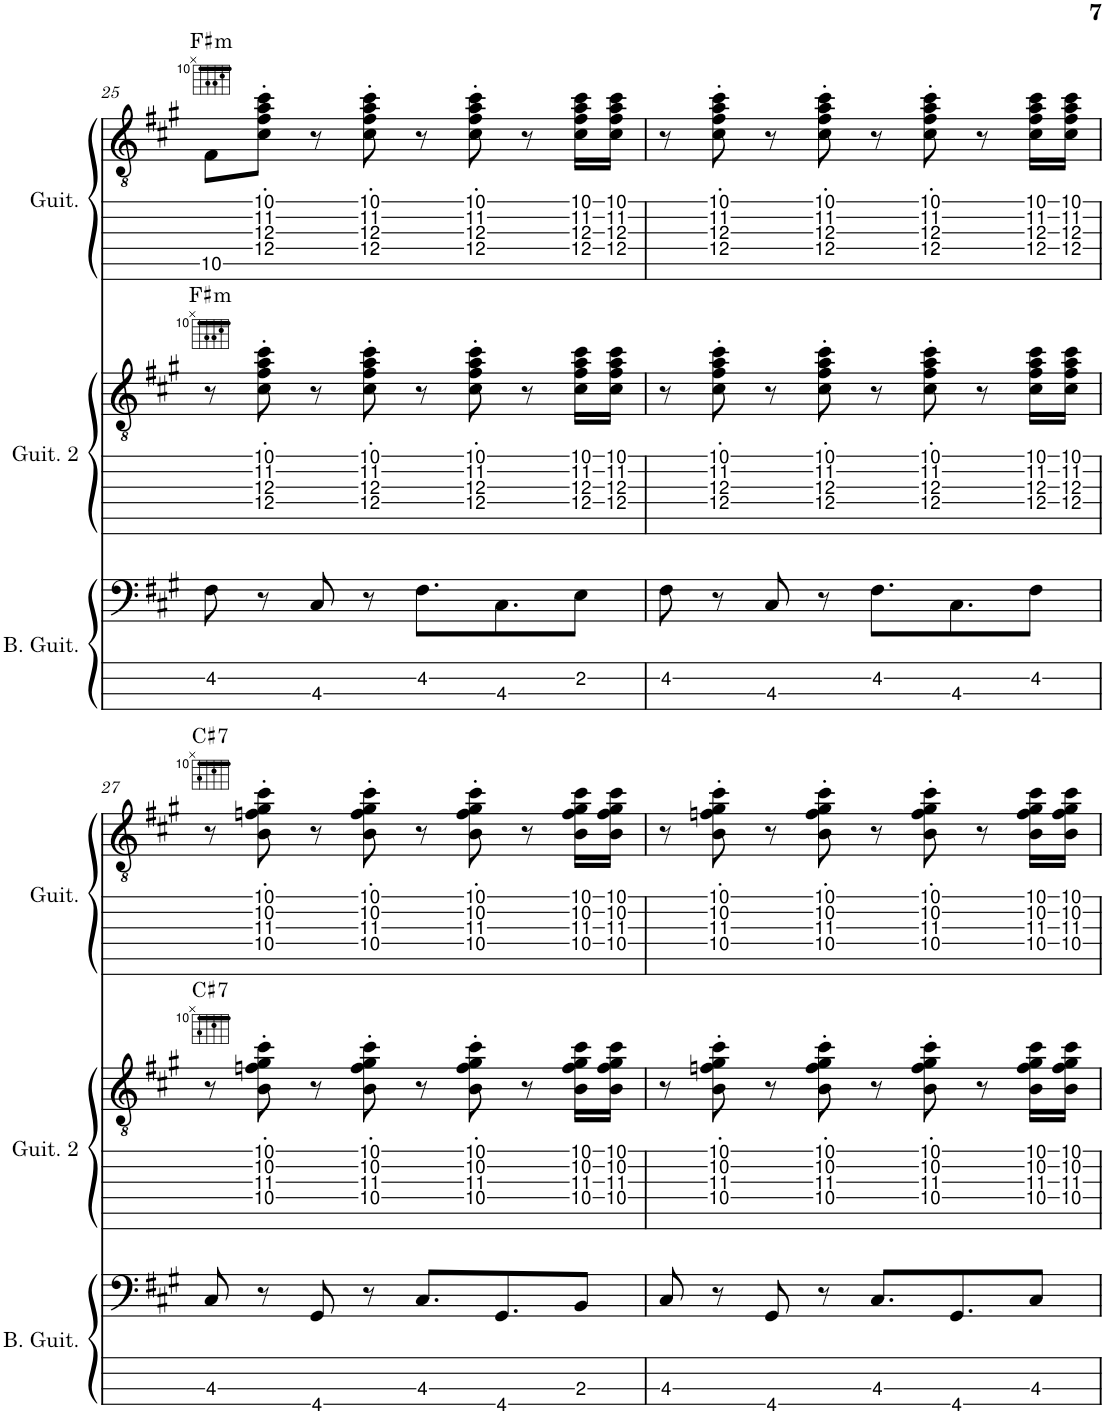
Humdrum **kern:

**kern	**kern	**kern	**kern	**harte	**kern	**kern	**harte
*part3	*part3	*part2	*part2	*part2	*part1	*part1	*part1
*staff6	*staff5	*staff4	*staff3	*	*staff2	*staff1	*
*I"Bass Guitar	*	*I"Guitar (rythm)	*	*	*I"Guitar (solo)	*	*
*I'B. Guit.	*	*I'Guit. 2	*	*	*I'Guit.	*	*
!!LO:PB:g=z
*	*clefF4	*	*clefGv2	*	*	*clefGv2	*
*Trd7c12	*Trd7c12	*	*	*	*	*	*
*k[f#c#g#]	*k[f#c#g#]	*k[f#c#g#]	*k[f#c#g#]	*	*k[f#c#g#]	*k[f#c#g#]	*
*M4/4	*M4/4	*M4/4	*M4/4	*	*M4/4	*M4/4	*
=25	=25	=25	=25	=25	=25	=25	=25
!	!	!	!	!LO:H:kt=m	!	!	!LO:H:kt=m
8F#	8F#\	8r	8r	F#:min	8F#L	8F#\L	F#:min
8r	8r	8c#' 8f#' 8a' 8cc#'	8c#\' 8f#\' 8a\' 8cc#\'	.	8c#'\ 8f#'\ 8a'\ 8cc#'\J	8c#\' 8f#\' 8a\' 8cc#\'J	.
8C#	8C#/	8r	8r	.	8r	8r	.
8r	8r	8c#' 8f#' 8a' 8cc#'	8c#\' 8f#\' 8a\' 8cc#\'	.	8c#' 8f#' 8a' 8cc#'	8c#\' 8f#\' 8a\' 8cc#\'	.
8.F#L	8.F#\L	8r	8r	.	8r	8r	.
.	.	8c#' 8f#' 8a' 8cc#'	8c#\' 8f#\' 8a\' 8cc#\'	.	8c#' 8f#' 8a' 8cc#'	8c#\' 8f#\' 8a\' 8cc#\'	.
8.C#J	8.C#\	.	.	.	.	.	.
.	.	8r	8r	.	8r	8r	.
8EJ	8E\J	16c#\ 16f#\ 16a\ 16cc#\LL	16c#\ 16f#\ 16a\ 16cc#\LL	.	16c#\ 16f#\ 16a\ 16cc#\LL	16c#\ 16f#\ 16a\ 16cc#\LL	.
.	.	16c#\ 16f#\ 16a\ 16cc#\JJ	16c#\ 16f#\ 16a\ 16cc#\JJ	.	16c#\ 16f#\ 16a\ 16cc#\JJ	16c#\ 16f#\ 16a\ 16cc#\JJ	.
=26	=26	=26	=26	=26	=26	=26	=26
8F#	8F#\	8r	8r	.	8r	8r	.
8r	8r	8c#' 8f#' 8a' 8cc#'	8c#\' 8f#\' 8a\' 8cc#\'	.	8c#' 8f#' 8a' 8cc#'	8c#\' 8f#\' 8a\' 8cc#\'	.
8C#	8C#/	8r	8r	.	8r	8r	.
8r	8r	8c#' 8f#' 8a' 8cc#'	8c#\' 8f#\' 8a\' 8cc#\'	.	8c#' 8f#' 8a' 8cc#'	8c#\' 8f#\' 8a\' 8cc#\'	.
8.F#L	8.F#\L	8r	8r	.	8r	8r	.
.	.	8c#' 8f#' 8a' 8cc#'	8c#\' 8f#\' 8a\' 8cc#\'	.	8c#' 8f#' 8a' 8cc#'	8c#\' 8f#\' 8a\' 8cc#\'	.
8.C#J	8.C#\	.	.	.	.	.	.
.	.	8r	8r	.	8r	8r	.
8F#J	8F#\J	16c#\ 16f#\ 16a\ 16cc#\LL	16c#\ 16f#\ 16a\ 16cc#\LL	.	16c#\ 16f#\ 16a\ 16cc#\LL	16c#\ 16f#\ 16a\ 16cc#\LL	.
.	.	16c#\ 16f#\ 16a\ 16cc#\JJ	16c#\ 16f#\ 16a\ 16cc#\JJ	.	16c#\ 16f#\ 16a\ 16cc#\JJ	16c#\ 16f#\ 16a\ 16cc#\JJ	.
!!LO:LB:g=z
=27	=27	=27	=27	=27	=27	=27	=27
!	!	!	!	!LO:H:kt=7	!	!	!LO:H:kt=7
8C#	8C#/	8r	8r	C#:7	8r	8r	C#:7
8r	8r	8B' 8fn' 8g#' 8cc#'	8B\' 8fn\' 8g#\' 8cc#\'	.	8B' 8f' 8g#' 8cc#'	8B\' 8fn\' 8g#\' 8cc#\'	.
8GG#	8GG#/	8r	8r	.	8r	8r	.
8r	8r	8B' 8f' 8g#' 8cc#'	8B\' 8f\' 8g#\' 8cc#\'	.	8B' 8fn' 8g#' 8cc#'	8B\' 8f\' 8g#\' 8cc#\'	.
8.C#L	8.C#/L	8r	8r	.	8r	8r	.
.	.	8B' 8f' 8g#' 8cc#'	8B\' 8f\' 8g#\' 8cc#\'	.	8B' 8fn' 8g#' 8cc#'	8B\' 8f\' 8g#\' 8cc#\'	.
8.GG#J	8.GG#/	.	.	.	.	.	.
.	.	8r	8r	.	8r	8r	.
8BBJ	8BB/J	16B\ 16f\ 16g#\ 16cc#\LL	16B\ 16f\ 16g#\ 16cc#\LL	.	16B\ 16fn\ 16g#\ 16cc#\LL	16B\ 16f\ 16g#\ 16cc#\LL	.
.	.	16B\ 16f\ 16g#\ 16cc#\JJ	16B\ 16f\ 16g#\ 16cc#\JJ	.	16B\ 16f\ 16g#\ 16cc#\JJ	16B\ 16f\ 16g#\ 16cc#\JJ	.
=28	=28	=28	=28	=28	=28	=28	=28
8C#	8C#/	8r	8r	.	8r	8r	.
8r	8r	8B' 8fn' 8g#' 8cc#'	8B\' 8fn\' 8g#\' 8cc#\'	.	8B' 8f' 8g#' 8cc#'	8B\' 8fn\' 8g#\' 8cc#\'	.
8GG#	8GG#/	8r	8r	.	8r	8r	.
8r	8r	8B' 8f' 8g#' 8cc#'	8B\' 8f\' 8g#\' 8cc#\'	.	8B' 8fn' 8g#' 8cc#'	8B\' 8f\' 8g#\' 8cc#\'	.
8.C#L	8.C#/L	8r	8r	.	8r	8r	.
.	.	8B' 8f' 8g#' 8cc#'	8B\' 8f\' 8g#\' 8cc#\'	.	8B' 8fn' 8g#' 8cc#'	8B\' 8f\' 8g#\' 8cc#\'	.
8.GG#J	8.GG#/	.	.	.	.	.	.
.	.	8r	8r	.	8r	8r	.
8C#J	8C#/J	16B\ 16f\ 16g#\ 16cc#\LL	16B\ 16f\ 16g#\ 16cc#\LL	.	16B\ 16fn\ 16g#\ 16cc#\LL	16B\ 16f\ 16g#\ 16cc#\LL	.
.	.	16B\ 16f\ 16g#\ 16cc#\JJ	16B\ 16f\ 16g#\ 16cc#\JJ	.	16B\ 16f\ 16g#\ 16cc#\JJ	16B\ 16f\ 16g#\ 16cc#\JJ	.
=	=	=	=	=	=	=	=
*-	*-	*-	*-	*-	*-	*-	*-
